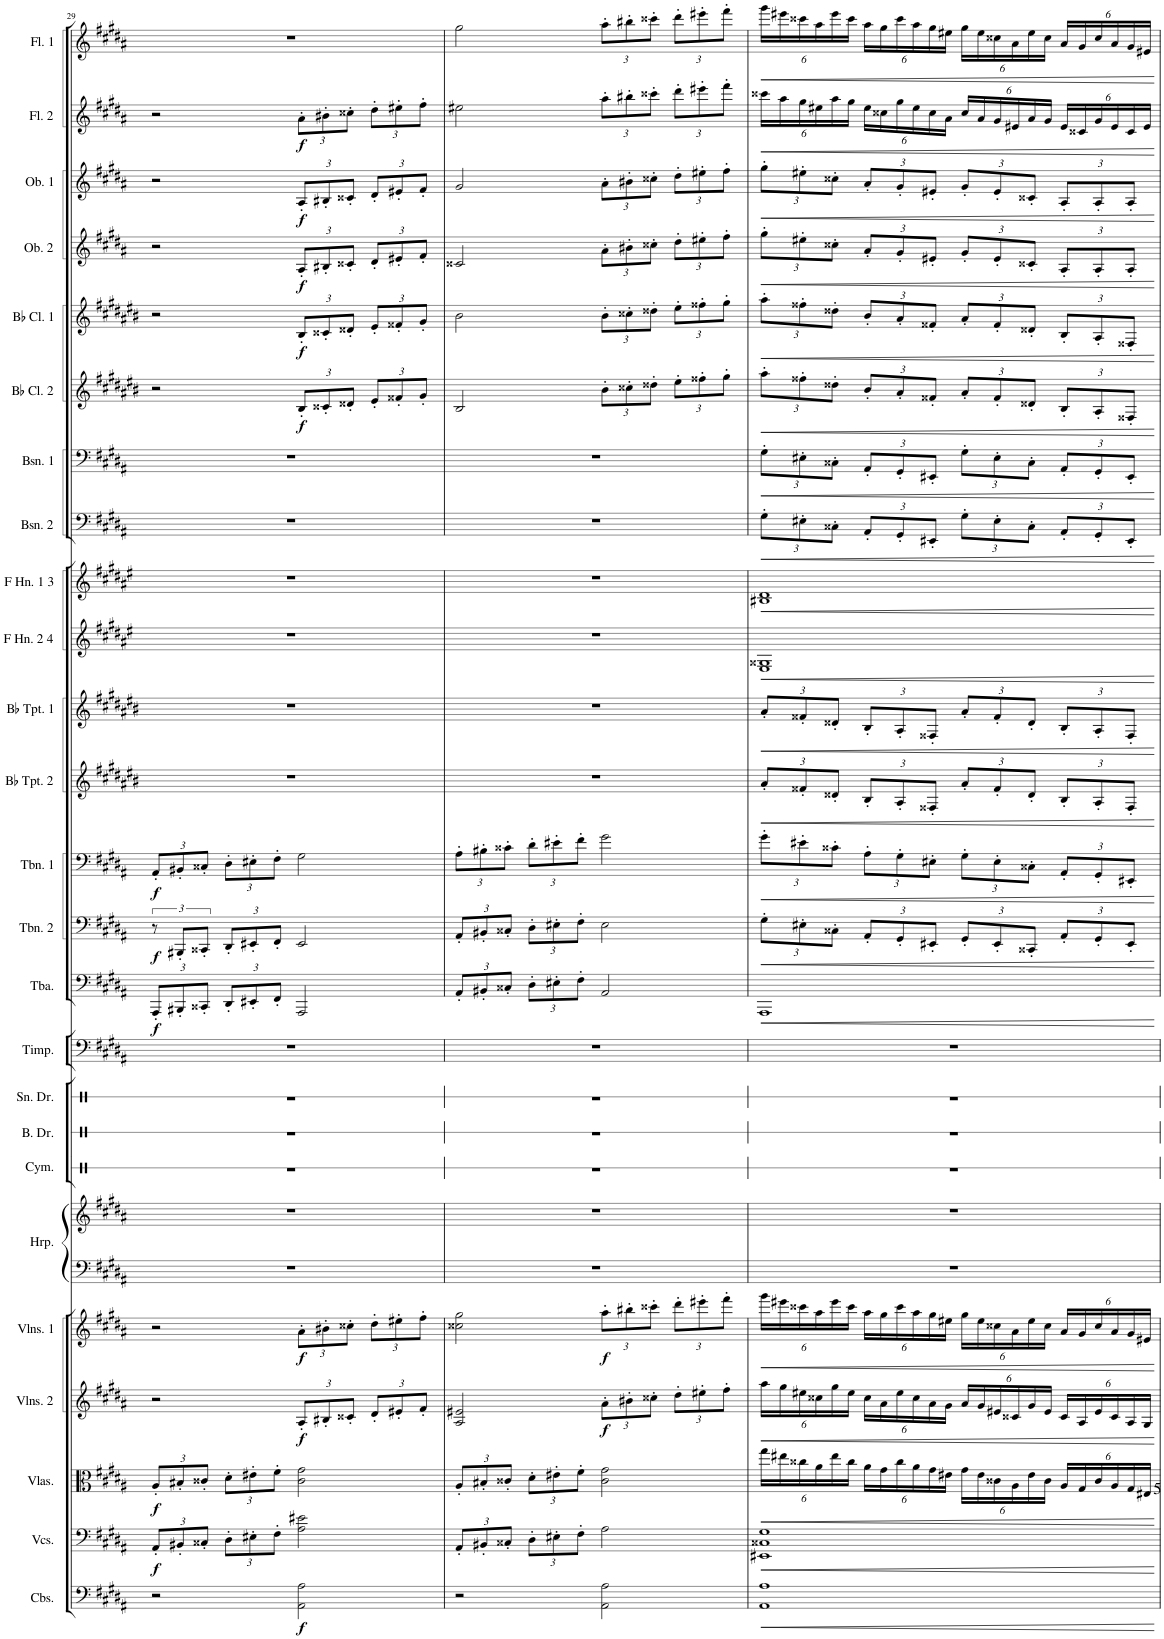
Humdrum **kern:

**kern	**dynam	**kern	**dynam	**kern	**dynam	**kern	**dynam	**kern	**dynam	**kern	**kern	**kern	**kern	**kern	**kern	**kern	**dynam	**kern	**dynam	**kern	**dynam	**kern	**dynam	**kern	**dynam	**kern	**dynam	**kern	**dynam	**kern	**dynam	**kern	**dynam	**kern	**dynam	**kern	**dynam	**kern	**dynam	**kern	**dynam	**kern	**dynam	**kern	**dynam
*part25	*part25	*part24	*part24	*part23	*part23	*part22	*part22	*part21	*part21	*part20	*part20	*part19	*part18	*part17	*part16	*part15	*part15	*part14	*part14	*part13	*part13	*part12	*part12	*part11	*part11	*part10	*part10	*part9	*part9	*part8	*part8	*part7	*part7	*part6	*part6	*part5	*part5	*part4	*part4	*part3	*part3	*part2	*part2	*part1	*part1
*staff26	*staff26	*staff25	*staff25	*staff24	*staff24	*staff23	*staff23	*staff22	*staff22	*staff21	*staff20	*staff19	*staff18	*staff17	*staff16	*staff15	*staff15	*staff14	*staff14	*staff13	*staff13	*staff12	*staff12	*staff11	*staff11	*staff10	*staff10	*staff9	*staff9	*staff8	*staff8	*staff7	*staff7	*staff6	*staff6	*staff5	*staff5	*staff4	*staff4	*staff3	*staff3	*staff2	*staff2	*staff1	*staff1
*I"Contrabasses	*	*I"Violoncellos	*	*I"Violas	*	*I"Violins 2	*	*I"Violins 1	*	*I"Harp	*	*I"Cymbal	*I"Bass Drum	*I"Snare Drum	*I"Timpani	*I"Tuba	*	*I"Trombone 2	*	*I"Trombone 1	*	*I"Bb Trumpet 2	*	*I"Bb Trumpet 1	*	*I"F Horn 2 &amp; 4	*	*I"F Horn 1 &amp; 3	*	*I"Bassoon 2	*	*I"Bassoon 1	*	*I"Bb Clarinet 2	*	*I"Bb Clarinet 1	*	*I"Oboe 2	*	*I"Oboe 1	*	*I"Flute 2	*	*I"Flute 1	*
*I'Cbs.	*	*I'Vcs.	*	*I'Vlas.	*	*I'Vlns. 2	*	*I'Vlns. 1	*	*I'Hrp.	*	*I'Cym.	*I'B. Dr.	*I'Sn. Dr.	*I'Timp.	*I'Tba.	*	*I'Tbn. 2	*	*I'Tbn. 1	*	*I'Bb Tpt. 2	*	*I'Bb Tpt. 1	*	*I'F Hn. 2 4	*	*I'F Hn. 1 3	*	*I'Bsn. 2	*	*I'Bsn. 1	*	*I'Bb Cl. 2	*	*I'Bb Cl. 1	*	*I'Ob. 2	*	*I'Ob. 1	*	*I'Fl. 2	*	*I'Fl. 1	*
!!LO:PB:g=z
*clefF4	*	*clefF4	*	*clefC3	*	*clefG2	*	*clefG2	*	*clefF4	*clefG2	*clefX	*clefX	*clefX	*clefF4	*clefF4	*	*clefF4	*	*clefF4	*	*clefG2	*	*clefG2	*	*clefG2	*	*clefG2	*	*clefF4	*	*clefF4	*	*clefG2	*	*clefG2	*	*clefG2	*	*clefG2	*	*clefG2	*	*clefG2	*
*Trd7c12	*	*	*	*	*	*	*	*	*	*	*	*	*	*	*	*	*	*	*	*	*	*Trd1c2	*	*Trd1c2	*	*Trd4c7	*	*Trd4c7	*	*	*	*	*	*Trd1c2	*	*Trd1c2	*	*	*	*	*	*	*	*	*
*k[f#c#g#d#a#]	*	*k[f#c#g#d#a#]	*	*k[f#c#g#d#a#]	*	*k[f#c#g#d#a#]	*	*k[f#c#g#d#a#]	*	*k[f#c#g#d#a#]	*k[f#c#g#d#a#]	*k[b-e-a-]	*k[b-e-a-]	*k[b-e-a-]	*k[f#c#g#d#a#]	*k[f#c#g#d#a#]	*	*k[f#c#g#d#a#]	*	*k[f#c#g#d#a#]	*	*k[f#c#g#d#a#e#b#]	*	*k[f#c#g#d#a#e#b#]	*	*k[f#c#g#d#a#e#]	*	*k[f#c#g#d#a#e#]	*	*k[f#c#g#d#a#]	*	*k[f#c#g#d#a#]	*	*k[f#c#g#d#a#e#b#]	*	*k[f#c#g#d#a#e#b#]	*	*k[f#c#g#d#a#]	*	*k[f#c#g#d#a#]	*	*k[f#c#g#d#a#]	*	*k[f#c#g#d#a#]	*
*M4/4	*	*M4/4	*	*M4/4	*	*M4/4	*	*M4/4	*	*M4/4	*M4/4	*M4/4	*M4/4	*M4/4	*M4/4	*M4/4	*	*M4/4	*	*M4/4	*	*M4/4	*	*M4/4	*	*M4/4	*	*M4/4	*	*M4/4	*	*M4/4	*	*M4/4	*	*M4/4	*	*M4/4	*	*M4/4	*	*M4/4	*	*M4/4	*
*	*	*Xbrackettup	*	*Xbrackettup	*	*	*	*	*	*	*	*	*	*	*	*Xbrackettup	*	*	*	*Xbrackettup	*	*	*	*	*	*	*	*	*	*	*	*	*	*	*	*	*	*	*	*	*	*	*	*	*
=29	=29	=29	=29	=29	=29	=29	=29	=29	=29	=29	=29	=29	=29	=29	=29	=29	=29	=29	=29	=29	=29	=29	=29	=29	=29	=29	=29	=29	=29	=29	=29	=29	=29	=29	=29	=29	=29	=29	=29	=29	=29	=29	=29	=29	=29
!	!	!	!LO:DY:b	!	!LO:DY:b	!	!	!	!	!	!	!	!	!	!	!	!LO:DY:b	!	!LO:DY:b	!	!LO:DY:b	!	!	!	!	!	!	!	!	!	!	!	!	!	!	!	!	!	!	!	!	!	!	!	!
2r	.	12AA#'/L	f	12A#'/L	f	2r	.	2r	.	1r	1r	1r	1r	1r	1r	12AAA#'/L	f	12r	f	12AA#'/L	f	1r	.	1r	.	1r	.	1r	.	1r	.	1r	.	2r	.	2r	.	2r	.	2r	.	2r	.	1r	.
.	.	12BB#X'/	.	12B#X'/	.	.	.	.	.	.	.	.	.	.	.	12BBB#X'/	.	12BBB#X'/L	.	12BB#X'/	.	.	.	.	.	.	.	.	.	.	.	.	.	.	.	.	.	.	.	.	.	.	.	.	.
.	.	12C##X'/J	.	12c##X'/J	.	.	.	.	.	.	.	.	.	.	.	12CC##X'/J	.	12CC##X'/J	.	12C##X'/J	.	.	.	.	.	.	.	.	.	.	.	.	.	.	.	.	.	.	.	.	.	.	.	.	.
*	*	*	*	*	*	*	*	*	*	*	*	*	*	*	*	*	*	*Xbrackettup	*	*	*	*	*	*	*	*	*	*	*	*	*	*	*	*	*	*	*	*	*	*	*	*	*	*	*
.	.	12D#'\L	.	12d#'\L	.	.	.	.	.	.	.	.	.	.	.	12DD#'/L	.	12DD#'/L	.	12D#'\L	.	.	.	.	.	.	.	.	.	.	.	.	.	.	.	.	.	.	.	.	.	.	.	.	.
.	.	12E#X'\	.	12e#X'\	.	.	.	.	.	.	.	.	.	.	.	12EE#X'/	.	12EE#X'/	.	12E#X'\	.	.	.	.	.	.	.	.	.	.	.	.	.	.	.	.	.	.	.	.	.	.	.	.	.
.	.	12F#'\J	.	12f#'\J	.	.	.	.	.	.	.	.	.	.	.	12FF#'/J	.	12FF#'/J	.	12F#'\J	.	.	.	.	.	.	.	.	.	.	.	.	.	.	.	.	.	.	.	.	.	.	.	.	.
*	*	*	*	*	*	*Xbrackettup	*	*Xbrackettup	*	*	*	*	*	*	*	*	*	*	*	*	*	*	*	*	*	*	*	*	*	*	*	*	*	*Xbrackettup	*	*Xbrackettup	*	*Xbrackettup	*	*Xbrackettup	*	*Xbrackettup	*	*	*
!	!LO:DY:b	!	!	!	!	!	!LO:DY:b	!	!LO:DY:b	!	!	!	!	!	!	!	!	!	!	!	!	!	!	!	!	!	!	!	!	!	!	!	!	!	!LO:DY:b	!	!LO:DY:b	!	!LO:DY:b	!	!LO:DY:b	!	!LO:DY:b	!	!
2AA#\ 2A#\	f	2A#\ 2e#X\	.	2c##\ 2g#\	.	12A#'/L	f	12a#'\L	f	.	.	.	.	.	.	2AAA#/	.	2EE#/	.	2G#\	.	.	.	.	.	.	.	.	.	.	.	.	.	12B#'/L	f	12B#'/L	f	12A#'/L	f	12A#'/L	f	12a#'\L	f	.	.
.	.	.	.	.	.	12B#X'/	.	12b#X'\	.	.	.	.	.	.	.	.	.	.	.	.	.	.	.	.	.	.	.	.	.	.	.	.	.	12c##X'/	.	12c##X'/	.	12B#X'/	.	12B#X'/	.	12b#X'\	.	.	.
.	.	.	.	.	.	12c##X'/J	.	12cc##X'\J	.	.	.	.	.	.	.	.	.	.	.	.	.	.	.	.	.	.	.	.	.	.	.	.	.	12d##X'/J	.	12d##X'/J	.	12c##X'/J	.	12c##X'/J	.	12cc##X'\J	.	.	.
.	.	.	.	.	.	12d#'/L	.	12dd#'\L	.	.	.	.	.	.	.	.	.	.	.	.	.	.	.	.	.	.	.	.	.	.	.	.	.	12e#'/L	.	12e#'/L	.	12d#'/L	.	12d#'/L	.	12dd#'\L	.	.	.
.	.	.	.	.	.	12e#X'/	.	12ee#X'\	.	.	.	.	.	.	.	.	.	.	.	.	.	.	.	.	.	.	.	.	.	.	.	.	.	12f##X'/	.	12f##X'/	.	12e#X'/	.	12e#X'/	.	12ee#X'\	.	.	.
.	.	.	.	.	.	12f#'/J	.	12ff#'\J	.	.	.	.	.	.	.	.	.	.	.	.	.	.	.	.	.	.	.	.	.	.	.	.	.	12g#'/J	.	12g#'/J	.	12f#'/J	.	12f#'/J	.	12ff#'\J	.	.	.
=30	=30	=30	=30	=30	=30	=30	=30	=30	=30	=30	=30	=30	=30	=30	=30	=30	=30	=30	=30	=30	=30	=30	=30	=30	=30	=30	=30	=30	=30	=30	=30	=30	=30	=30	=30	=30	=30	=30	=30	=30	=30	=30	=30	=30	=30
2r	.	12AA#'/L	.	12A#'/L	.	2A#/ 2e#X/	.	2cc##X\ 2gg#\	.	1r	1r	1r	1r	1r	1r	12AA#'/L	.	12AA#'/L	.	12A#'\L	.	1r	.	1r	.	1r	.	1r	.	1r	.	1r	.	2B#/	.	2b#\	.	2c##X/	.	2g#/	.	2ee#X\	.	2gg#\	.
.	.	12BB#X'/	.	12B#X'/	.	.	.	.	.	.	.	.	.	.	.	12BB#X'/	.	12BB#X'/	.	12B#X'\	.	.	.	.	.	.	.	.	.	.	.	.	.	.	.	.	.	.	.	.	.	.	.	.	.
.	.	12C##X'/J	.	12c##X'/J	.	.	.	.	.	.	.	.	.	.	.	12C##X'/J	.	12C##X'/J	.	12c##X'\J	.	.	.	.	.	.	.	.	.	.	.	.	.	.	.	.	.	.	.	.	.	.	.	.	.
.	.	12D#'\L	.	12d#'\L	.	.	.	.	.	.	.	.	.	.	.	12D#'\L	.	12D#'\L	.	12d#'\L	.	.	.	.	.	.	.	.	.	.	.	.	.	.	.	.	.	.	.	.	.	.	.	.	.
.	.	12E#X'\	.	12e#X'\	.	.	.	.	.	.	.	.	.	.	.	12E#X'\	.	12E#X'\	.	12e#X'\	.	.	.	.	.	.	.	.	.	.	.	.	.	.	.	.	.	.	.	.	.	.	.	.	.
.	.	12F#'\J	.	12f#'\J	.	.	.	.	.	.	.	.	.	.	.	12F#'\J	.	12F#'\J	.	12f#'\J	.	.	.	.	.	.	.	.	.	.	.	.	.	.	.	.	.	.	.	.	.	.	.	.	.
*	*	*	*	*	*	*	*	*	*	*	*	*	*	*	*	*	*	*	*	*	*	*	*	*	*	*	*	*	*	*	*	*	*	*	*	*	*	*	*	*	*	*	*	*Xbrackettup	*
!	!	!	!	!	!	!	!LO:DY:b	!	!LO:DY:b	!	!	!	!	!	!	!	!	!	!	!	!	!	!	!	!	!	!	!	!	!	!	!	!	!	!	!	!	!	!	!	!	!	!	!	!
2AA#\ 2A#\	.	2A#\	.	2c##\ 2g#\	.	12a#'\L	f	12aa#'\L	f	.	.	.	.	.	.	2AA#/	.	2E#\	.	2g#\	.	.	.	.	.	.	.	.	.	.	.	.	.	12b#'\L	.	12b#'\L	.	12a#'\L	.	12a#'\L	.	12aa#'\L	.	12aa#'\L	.
.	.	.	.	.	.	12b#X'\	.	12bb#X'\	.	.	.	.	.	.	.	.	.	.	.	.	.	.	.	.	.	.	.	.	.	.	.	.	.	12cc##X'\	.	12cc##X'\	.	12b#X'\	.	12b#X'\	.	12bb#X'\	.	12bb#X'\	.
.	.	.	.	.	.	12cc##X'\J	.	12ccc##X'\J	.	.	.	.	.	.	.	.	.	.	.	.	.	.	.	.	.	.	.	.	.	.	.	.	.	12dd##X'\J	.	12dd##X'\J	.	12cc##X'\J	.	12cc##X'\J	.	12ccc##X'\J	.	12ccc##X'\J	.
.	.	.	.	.	.	12dd#'\L	.	12ddd#'\L	.	.	.	.	.	.	.	.	.	.	.	.	.	.	.	.	.	.	.	.	.	.	.	.	.	12ee#'\L	.	12ee#'\L	.	12dd#'\L	.	12dd#'\L	.	12ddd#'\L	.	12ddd#'\L	.
.	.	.	.	.	.	12ee#X'\	.	12eee#X'\	.	.	.	.	.	.	.	.	.	.	.	.	.	.	.	.	.	.	.	.	.	.	.	.	.	12ff##X'\	.	12ff##X'\	.	12ee#X'\	.	12ee#X'\	.	12eee#X'\	.	12eee#X'\	.
.	.	.	.	.	.	12ff#'\J	.	12fff#'\J	.	.	.	.	.	.	.	.	.	.	.	.	.	.	.	.	.	.	.	.	.	.	.	.	.	12gg#'\J	.	12gg#'\J	.	12ff#'\J	.	12ff#'\J	.	12fff#'\J	.	12fff#'\J	.
=31	=31	=31	=31	=31	=31	=31	=31	=31	=31	=31	=31	=31	=31	=31	=31	=31	=31	=31	=31	=31	=31	=31	=31	=31	=31	=31	=31	=31	=31	=31	=31	=31	=31	=31	=31	=31	=31	=31	=31	=31	=31	=31	=31	=31	=31
!	!LO:HP:b	!	!LO:HP:b	!	!LO:HP:b	!	!LO:HP:b	!	!LO:HP:b	!	!	!	!	!	!	!	!LO:HP:b	!	!LO:HP:b	!	!LO:HP:b	!	!	!	!	!	!	!	!	!	!	!	!	!	!	!	!	!	!	!	!	!	!	!	!
*	*	*	*	*	*	*	*	*	*	*	*	*	*	*	*	*	*	*	*	*	*	*Xbrackettup	*	*	*	*	*	*	*	*	*	*	*	*	*	*	*	*	*	*	*	*	*	*	*
!	!	!	!	!	!	!	!	!	!	!	!	!	!	!	!	!	!	!	!	!	!	!	!LO:HP:b	!	!	!	!	!	!	!	!	!	!	!	!	!	!	!	!	!	!	!	!	!	!
*	*	*	*	*	*	*	*	*	*	*	*	*	*	*	*	*	*	*	*	*	*	*	*	*Xbrackettup	*	*	*	*	*	*	*	*	*	*	*	*	*	*	*	*	*	*	*	*	*
!	!	!	!	!	!	!	!	!	!	!	!	!	!	!	!	!	!	!	!	!	!	!	!	!	!LO:HP:b	!	!LO:HP:b	!	!LO:HP:b	!	!	!	!	!	!	!	!	!	!	!	!	!	!	!	!
*	*	*	*	*	*	*	*	*	*	*	*	*	*	*	*	*	*	*	*	*	*	*	*	*	*	*	*	*	*	*Xbrackettup	*	*	*	*	*	*	*	*	*	*	*	*	*	*	*
!	!	!	!	!	!	!	!	!	!	!	!	!	!	!	!	!	!	!	!	!	!	!	!	!	!	!	!	!	!	!	!LO:HP:b	!	!	!	!	!	!	!	!	!	!	!	!	!	!
*	*	*	*	*	*	*	*	*	*	*	*	*	*	*	*	*	*	*	*	*	*	*	*	*	*	*	*	*	*	*	*	*Xbrackettup	*	*	*	*	*	*	*	*	*	*	*	*	*
!	!	!	!	!	!	!	!	!	!	!	!	!	!	!	!	!	!	!	!	!	!	!	!	!	!	!	!	!	!	!	!	!	!LO:HP:b	!	!LO:HP:b	!	!LO:HP:b	!	!LO:HP:b	!	!LO:HP:b	!	!LO:HP:b	!	!LO:HP:b
1AA# 1A#	<	1EE#X 1C##X 1G#	<	24gg#\LL	<	24aa#\LL	<	24ggg#\LL	<	1r	1r	1r	1r	1r	1r	1AAA#	<	12G#'\L	<	12g#'\L	<	12a#'/L	<	12a#'/L	<	1E# 1G##X	<	1B#X 1d#	<	12G#'\L	<	12G#'\L	<	12aa#'\L	<	12aa#'\L	<	12gg#'\L	<	12gg#'\L	<	24ccc##X\LL	<	24ggg#\LL	<
.	.	.	.	24ee#X\	.	24gg#\	.	24eee#X\	.	.	.	.	.	.	.	.	.	.	.	.	.	.	.	.	.	.	.	.	.	.	.	.	.	.	.	.	.	.	.	.	.	24aa#\	.	24eee#X\	.
.	.	.	.	24cc##X\	.	24ee#X\	.	24ccc##X\	.	.	.	.	.	.	.	.	.	12E#X'\	.	12e#X'\	.	12f##X'/	.	12f##X'/	.	.	.	.	.	12E#X'\	.	12E#X'\	.	12ff##X'\	.	12ff##X'\	.	12ee#X'\	.	12ee#X'\	.	24gg#\	.	24ccc##X\	.
.	.	.	.	24a#\	.	24cc##X\	.	24aa#\	.	.	.	.	.	.	.	.	.	.	.	.	.	.	.	.	.	.	.	.	.	.	.	.	.	.	.	.	.	.	.	.	.	24ee#X\	.	24aa#\	.
.	.	.	.	24ee#\	.	24gg#\	.	24eee#\	.	.	.	.	.	.	.	.	.	12C##X'\J	.	12c##X'\J	.	12d##X'/J	.	12d##X'/J	.	.	.	.	.	12C##X'\J	.	12C##X'\J	.	12dd##X'\J	.	12dd##X'\J	.	12cc##X'\J	.	12cc##X'\J	.	24aa#\	.	24eee#\	.
.	.	.	.	24cc##\JJ	.	24ee#\JJ	.	24ccc##\JJ	.	.	.	.	.	.	.	.	.	.	.	.	.	.	.	.	.	.	.	.	.	.	.	.	.	.	.	.	.	.	.	.	.	24gg#\JJ	.	24ccc##\JJ	.
.	.	.	.	24a#\LL	.	24cc##\LL	.	24aa#\LL	.	.	.	.	.	.	.	.	.	12AA#'/L	.	12A#'\L	.	12B#'/L	.	12B#'/L	.	.	.	.	.	12AA#'/L	.	12AA#'/L	.	12b#'/L	.	12b#'/L	.	12a#'/L	.	12a#'/L	.	24ee#\LL	.	24aa#\LL	.
.	.	.	.	24g#\	.	24a#\	.	24gg#\	.	.	.	.	.	.	.	.	.	.	.	.	.	.	.	.	.	.	.	.	.	.	.	.	.	.	.	.	.	.	.	.	.	24cc##X\	.	24gg#\	.
.	.	.	.	24cc##\	.	24ee#\	.	24ccc##\	.	.	.	.	.	.	.	.	.	12GG#'/	.	12G#'\	.	12A#'/	.	12A#'/	.	.	.	.	.	12GG#'/	.	12GG#'/	.	12a#'/	.	12a#'/	.	12g#'/	.	12g#'/	.	24gg#\	.	24ccc##\	.
.	.	.	.	24a#\	.	24cc##\	.	24aa#\	.	.	.	.	.	.	.	.	.	.	.	.	.	.	.	.	.	.	.	.	.	.	.	.	.	.	.	.	.	.	.	.	.	24ee#\	.	24aa#\	.
.	.	.	.	24g#\	.	24a#\	.	24gg#\	.	.	.	.	.	.	.	.	.	12EE#X'/J	.	12E#X'\J	.	12F##X'/J	.	12F##X'/J	.	.	.	.	.	12EE#X'/J	.	12EE#X'/J	.	12f##X'/J	.	12f##X'/J	.	12e#X'/J	.	12e#X'/J	.	24cc##\	.	24gg#\	.
.	.	.	.	24e#X\JJ	.	24g#\JJ	.	24ee#X\JJ	.	.	.	.	.	.	.	.	.	.	.	.	.	.	.	.	.	.	.	.	.	.	.	.	.	.	.	.	.	.	.	.	.	24a#\JJ	.	24ee#X\JJ	.
.	.	.	.	24g#\LL	.	24a#/LL	.	24gg#\LL	.	.	.	.	.	.	.	.	.	12GG#'/L	.	12G#'\L	.	12a#'/L	.	12a#'/L	.	.	.	.	.	12G#'\L	.	12G#'\L	.	12a#'/L	.	12a#'/L	.	12g#'/L	.	12g#'/L	.	24cc##/LL	.	24gg#\LL	.
.	.	.	.	24e#\	.	24g#/	.	24ee#\	.	.	.	.	.	.	.	.	.	.	.	.	.	.	.	.	.	.	.	.	.	.	.	.	.	.	.	.	.	.	.	.	.	24a#/	.	24ee#\	.
.	.	.	.	24c##X\	.	24e#X/	.	24cc##X\	.	.	.	.	.	.	.	.	.	12EE#'/	.	12E#'\	.	12f##'/	.	12f##'/	.	.	.	.	.	12E#'\	.	12E#'\	.	12f##'/	.	12f##'/	.	12e#'/	.	12e#'/	.	24g#/	.	24cc##X\	.
.	.	.	.	24A#\	.	24c##X/	.	24a#\	.	.	.	.	.	.	.	.	.	.	.	.	.	.	.	.	.	.	.	.	.	.	.	.	.	.	.	.	.	.	.	.	.	24e#X/	.	24a#\	.
.	.	.	.	24e#\	.	24g#/	.	24ee#\	.	.	.	.	.	.	.	.	.	12CC##X'/J	.	12C##X'\J	.	12d##'/J	.	12d##'/J	.	.	.	.	.	12C##'\J	.	12C##'\J	.	12d##X'/J	.	12d##X'/J	.	12c##X'/J	.	12c##X'/J	.	24a#/	.	24ee#\	.
.	.	.	.	24c##\JJ	.	24e#/JJ	.	24cc##\JJ	.	.	.	.	.	.	.	.	.	.	.	.	.	.	.	.	.	.	.	.	.	.	.	.	.	.	.	.	.	.	.	.	.	24g#/JJ	.	24cc##\JJ	.
.	.	.	.	24A#/LL	.	24c##/LL	.	24a#/LL	.	.	.	.	.	.	.	.	.	12AA#'/L	.	12AA#'/L	.	12B#'/L	.	12B#'/L	.	.	.	.	.	12AA#'/L	.	12AA#'/L	.	12B#'/L	.	12B#'/L	.	12A#'/L	.	12A#'/L	.	24e#/LL	.	24a#/LL	.
.	.	.	.	24G#/	.	24A#/	.	24g#/	.	.	.	.	.	.	.	.	.	.	.	.	.	.	.	.	.	.	.	.	.	.	.	.	.	.	.	.	.	.	.	.	.	24c##X/	.	24g#/	.
.	.	.	.	24c##/	.	24e#/	.	24cc##/	.	.	.	.	.	.	.	.	.	12GG#'/	.	12GG#'/	.	12A#'/	.	12A#'/	.	.	.	.	.	12GG#'/	.	12GG#'/	.	12A#'/	.	12A#'/	.	12A#'/	.	12A#'/	.	24g#/	.	24cc##/	.
.	.	.	.	24A#/	.	24c##/	.	24a#/	.	.	.	.	.	.	.	.	.	.	.	.	.	.	.	.	.	.	.	.	.	.	.	.	.	.	.	.	.	.	.	.	.	24e#/	.	24a#/	.
.	.	.	.	24G#/	.	24A#/	.	24g#/	.	.	.	.	.	.	.	.	.	12EE#'/J	.	12EE#X'/J	.	12F##'/J	.	12F##'/J	.	.	.	.	.	12EE#'/J	.	12EE#'/J	.	12F##X'/J	.	12F##X'/J	.	12A#'/J	.	12A#'/J	.	24c##/	.	24g#/	.
.	.	.	.	24E#X/JJ	.	24G#/JJ	.	24e#X/JJ	.	.	.	.	.	.	.	.	.	.	.	.	.	.	.	.	.	.	.	.	.	.	.	.	.	.	.	.	.	.	.	.	.	24e#/JJ	.	24e#X/JJ	.
.	[	.	[	.	[	.	[	.	[	.	.	.	.	.	.	.	[	.	[	.	[	.	[	.	[	.	[	.	[	.	[	.	[	.	[	.	[	.	[	.	[	.	[	.	[
=	=	=	=	=	=	=	=	=	=	=	=	=	=	=	=	=	=	=	=	=	=	=	=	=	=	=	=	=	=	=	=	=	=	=	=	=	=	=	=	=	=	=	=	=	=
*-	*-	*-	*-	*-	*-	*-	*-	*-	*-	*-	*-	*-	*-	*-	*-	*-	*-	*-	*-	*-	*-	*-	*-	*-	*-	*-	*-	*-	*-	*-	*-	*-	*-	*-	*-	*-	*-	*-	*-	*-	*-	*-	*-	*-	*-
